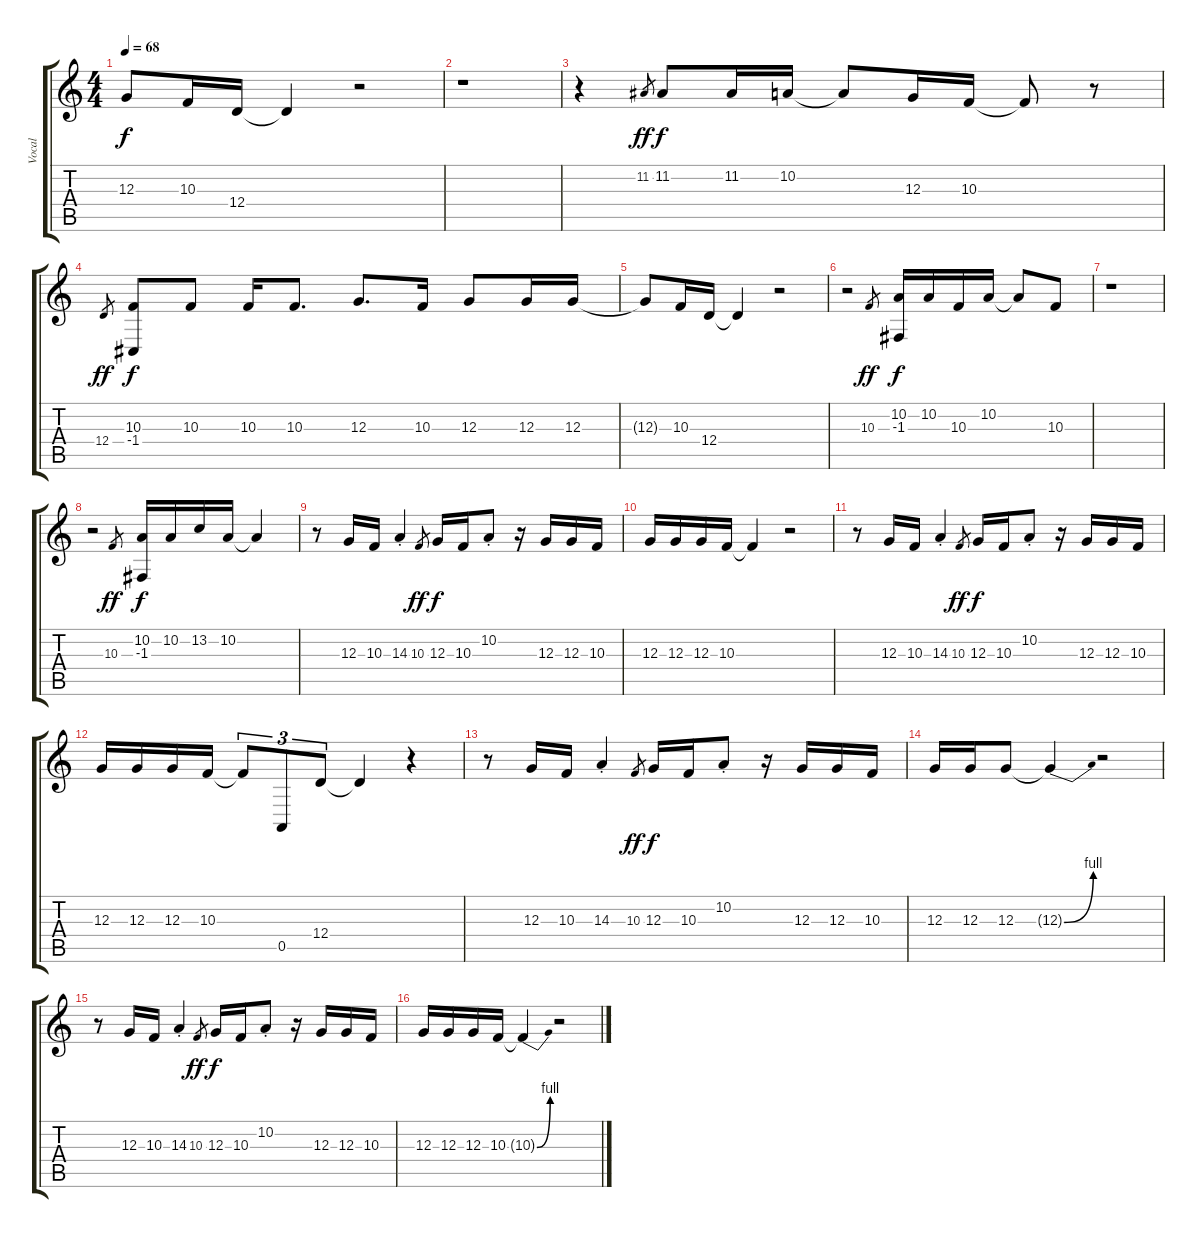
\track ("Vocal" "Vocal") {instrument lead8bassandlead}
\staff {score tabs}
\tuning (E4 B3 G3 D3 A2 E2) {hide}
\ts (4 4)
\tempo 68
\clef g2
\ks c
12.3{t}.8{dy f} 10.3.16 12.4.16 12.4{t}.4 r.2 |
r.1 |
r.4 11.2.8{gr dy ff} 11.2.8{dy f} 11.2.16 10.2.16 10.2{t}.8 12.3.16 10.3.16 10.3{t}.8 r.8 |
12.4.8{gr dy ff} (10.3 -1.4).8{dy f} 10.3.8 10.3.16 10.3.8{d} 12.3.8{d} 10.3.16 12.3.8 12.3.16 12.3.16 |
12.3{t}.8 10.3.16 12.4.16 12.4{t}.4 r.2 |
r.2 10.3.8{gr dy ff} (10.2 -1.3).16{dy f} 10.2.16 10.3.16 10.2.16 10.2{t}.8 10.3.8 |
r.1 |
r.2 10.3.8{gr dy ff} (10.2 -1.3).16{dy f} 10.2.16 13.2.16 10.2.16 10.2{t}.4 |
r.8 12.3.16 10.3.16 14.3{st}.4 10.3.8{gr dy ff} 12.3.16{dy f} 10.3.16 10.2{st}.8 r.16 12.3.16 12.3.16 10.3.16 |
12.3.16 12.3.16 12.3.16 10.3.16 10.3{t}.4 r.2 |
r.8 12.3.16 10.3.16 14.3{st}.4 10.3.8{gr dy ff} 12.3.16{dy f} 10.3.16 10.2{st}.8 r.16 12.3.16 12.3.16 10.3.16 |
12.3.16 12.3.16 12.3.16 10.3.16 10.3{t}.8{tu (3 2)} 0.5.8{tu (3 2)} 12.4.8{tu (3 2)} 12.4{t}.4 r.4 |
r.8 12.3.16 10.3.16 14.3{st}.4 10.3.8{gr dy ff} 12.3.16{dy f} 10.3.16 10.2{st}.8 r.16 12.3.16 12.3.16 10.3.16 |
12.3.16 12.3.16 12.3.8 12.3{be (bend 0 0 60 4) t}.4 r.2 |
r.8 12.3.16 10.3.16 14.3{st}.4 10.3.8{gr dy ff} 12.3.16{dy f} 10.3.16 10.2{st}.8 r.16 12.3.16 12.3.16 10.3.16 |
12.3.16 12.3.16 12.3.16 10.3.16 10.3{be (bend 0 0 60 4) t}.4 r.2
